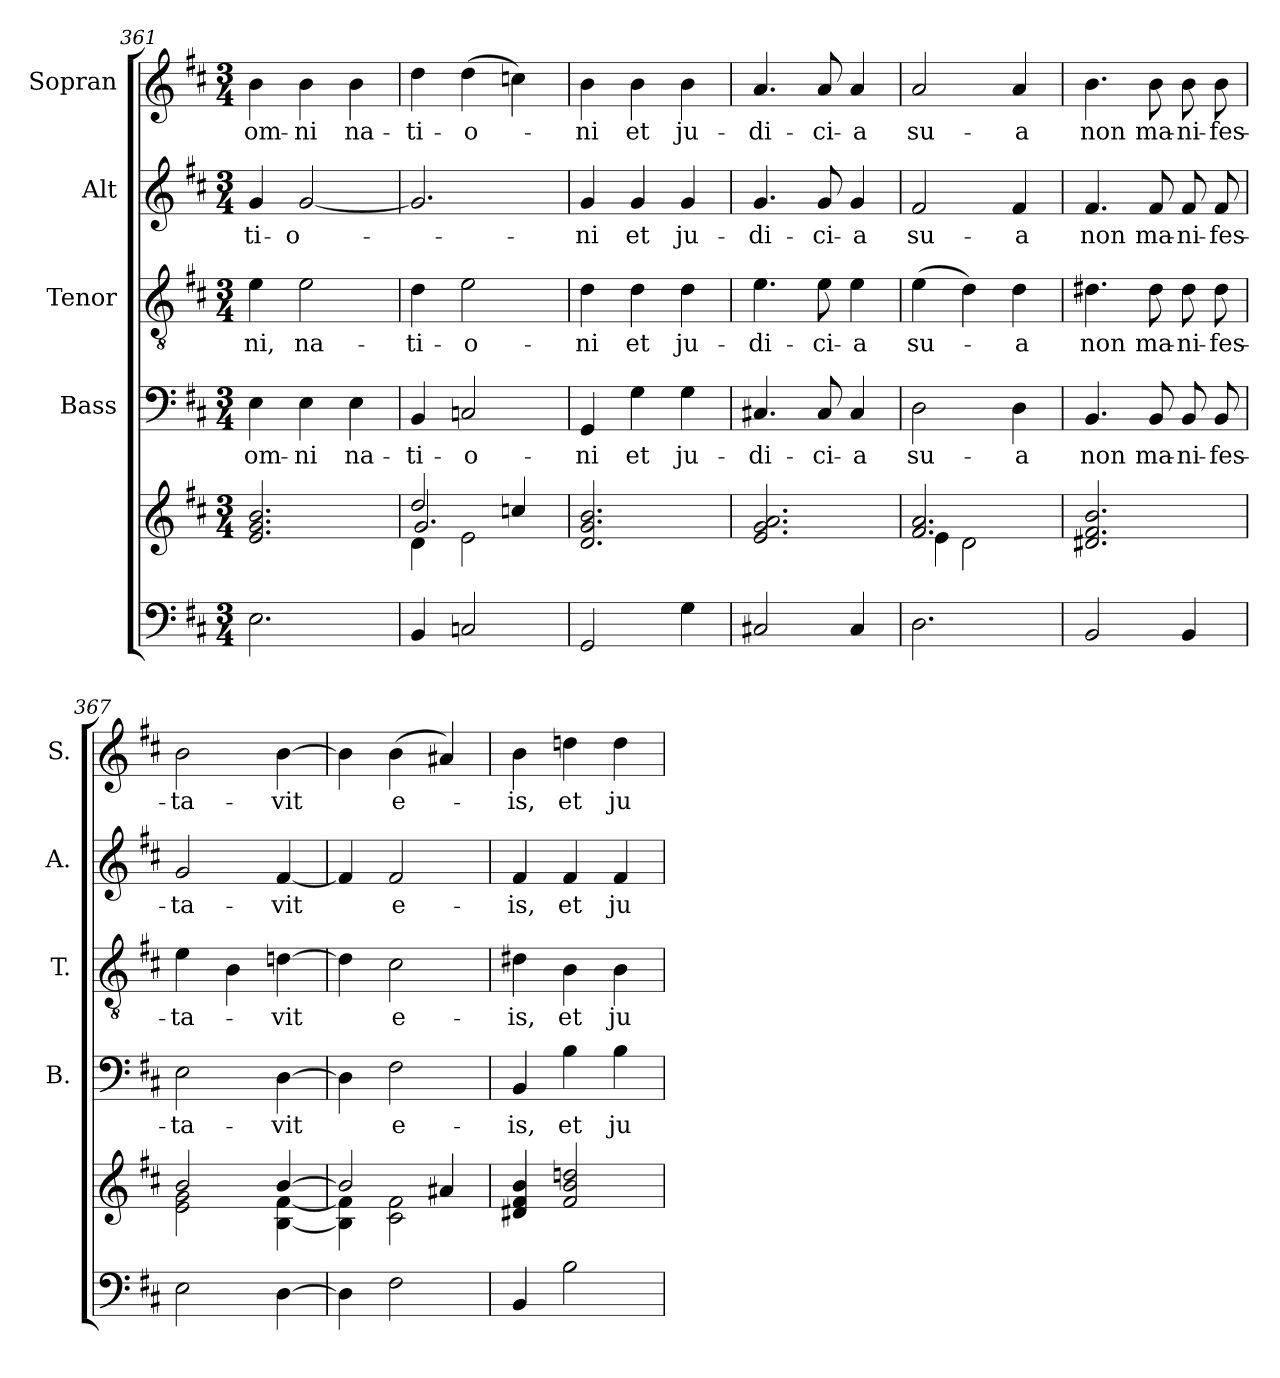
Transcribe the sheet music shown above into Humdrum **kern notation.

**kern	**kern	**kern	**text	**kern	**text	**kern	**text	**kern	**text
*part5	*part5	*part4	*part4	*part3	*part3	*part2	*part2	*part1	*part1
*staff6	*staff5	*staff4	*staff4	*staff3	*staff3	*staff2	*staff2	*staff1	*staff1
*	*	*I"Bass	*	*I"Tenor	*	*I"Alt	*	*I"Sopran	*
*	*	*I'B.	*	*I'T.	*	*I'A.	*	*I'S.	*
*clefF4	*clefG2	*clefF4	*	*clefGv2	*	*clefG2	*	*clefG2	*
*k[f#c#]	*k[f#c#]	*k[f#c#]	*	*k[f#c#]	*	*k[f#c#]	*	*k[f#c#]	*
*D:	*D:	*D:	*	*D:	*	*D:	*	*D:	*
*M3/4	*M3/4	*M3/4	*	*M3/4	*	*M3/4	*	*M3/4	*
=361	=361	=361	=361	=361	=361	=361	=361	=361	=361
!	!	!	!LO:LY:b	!	!LO:LY:b	!	!LO:LY:b	!	!LO:LY:b
2.E\	2.e/ 2.g/ 2.b/	4E\	om-	4e\	-ni,	4g/	-ti-	4b\	om-
!	!	!	!LO:LY:b	!	!LO:LY:b	!	!LO:LY:b	!	!LO:LY:b
.	.	4E\	-ni	2e\	na-	[2g/	-o-	4b\	-ni
!	!	!	!LO:LY:b	!	!	!	!	!	!LO:LY:b
.	.	4E\	na-	.	.	.	.	4b\	na-
!!LO:LB:g=z
=362	=362	=362	=362	=362	=362	=362	=362	=362	=362
*	*^	*	*	*	*	*	*	*	*
*	*	*^	*	*	*	*	*	*	*	*
!	!	!	!	!	!LO:LY:b	!	!LO:LY:b	!	!	!	!LO:LY:b
4BB/	2dd/	4d\	2.g/	4BB/	-ti-	4d\	-ti-	2.g/]	.	4dd\	-ti-
!	!	!	!	!	!LO:LY:b	!	!LO:LY:b	!	!	!	!LO:LY:b
2Cn/	.	2e\	.	2Cn/	-o-	2e\	-o-	.	.	(>4dd\	-o-
.	4ccn/	.	.	.	.	.	.	.	.	4ccn\)	.
*	*v	*v	*v	*	*	*	*	*	*	*	*
=363	=363	=363	=363	=363	=363	=363	=363	=363	=363
!	!	!	!LO:LY:b	!	!LO:LY:b	!	!LO:LY:b	!	!LO:LY:b
2GG/	2.d/ 2.g/ 2.b/	4GG/	-ni	4d\	-ni	4g/	-ni	4b\	-ni
!	!	!	!LO:LY:b	!	!LO:LY:b	!	!LO:LY:b	!	!LO:LY:b
.	.	4G\	et	4d\	et	4g/	et	4b\	et
!	!	!	!LO:LY:b	!	!LO:LY:b	!	!LO:LY:b	!	!LO:LY:b
4G\	.	4G\	ju-	4d\	ju-	4g/	ju-	4b\	ju-
=364	=364	=364	=364	=364	=364	=364	=364	=364	=364
!	!	!	!LO:LY:b	!	!LO:LY:b	!	!LO:LY:b	!	!LO:LY:b
2C#X/	2.e/ 2.g/ 2.a/	4.C#X/	-di-	4.e\	-di-	4.g/	-di-	4.a/	-di-
!	!	!	!LO:LY:b	!	!LO:LY:b	!	!LO:LY:b	!	!LO:LY:b
.	.	8C#/	-ci-	8e\	-ci-	8g/	-ci-	8a/	-ci-
!	!	!	!LO:LY:b	!	!LO:LY:b	!	!LO:LY:b	!	!LO:LY:b
4C#/	.	4C#/	-a	4e\	-a	4g/	-a	4a/	-a
=365	=365	=365	=365	=365	=365	=365	=365	=365	=365
*	*^	*	*	*	*	*	*	*	*
!	!	!	!	!LO:LY:b	!	!LO:LY:b	!	!LO:LY:b	!	!LO:LY:b
2.D\	2.f#/ 2.a/	4e\	2D\	su-	(>4e\	su-	2f#/	su-	2a/	su-
.	.	2d\	.	.	4d\)	.	.	.	.	.
!	!	!	!	!LO:LY:b	!	!LO:LY:b	!	!LO:LY:b	!	!LO:LY:b
.	.	.	4D\	-a	4d\	-a	4f#/	-a	4a/	-a
*	*v	*v	*	*	*	*	*	*	*	*
=366	=366	=366	=366	=366	=366	=366	=366	=366	=366
!	!	!	!LO:LY:b	!	!LO:LY:b	!	!LO:LY:b	!	!LO:LY:b
2BB/	2.d#X/ 2.f#/ 2.b/	4.BB/	non	4.d#X\	non	4.f#/	non	4.b\	non
!	!	!	!LO:LY:b	!	!LO:LY:b	!	!LO:LY:b	!	!LO:LY:b
.	.	8BB/	ma-	8d#\	ma-	8f#/	ma-	8b\	ma-
!	!	!	!LO:LY:b	!	!LO:LY:b	!	!LO:LY:b	!	!LO:LY:b
4BB/	.	8BB/	-ni-	8d#\	-ni-	8f#/	-ni-	8b\	-ni-
!	!	!	!LO:LY:b	!	!LO:LY:b	!	!LO:LY:b	!	!LO:LY:b
.	.	8BB/	-fes-	8d#\	-fes-	8f#/	-fes-	8b\	-fes-
=367	=367	=367	=367	=367	=367	=367	=367	=367	=367
*	*^	*	*	*	*	*	*	*	*
!	!	!	!	!LO:LY:b	!	!LO:LY:b	!	!LO:LY:b	!	!LO:LY:b
2E\	2b/	2e\ 2g\	2E\	-ta-	4e\	-ta-	2g/	-ta-	2b\	-ta-
.	.	.	.	.	4B\	.	.	.	.	.
!	!	!	!	!LO:LY:b	!	!LO:LY:b	!	!LO:LY:b	!	!LO:LY:b
[4D\	[>4b/	[<4B\ [<4f#\	[4D\	-vit	[4dn\	-vit	[4f#/	-vit	[4b\	-vit
=368	=368	=368	=368	=368	=368	=368	=368	=368	=368	=368
4D\]	2b/]	4B\] 4f#\]	4D\]	.	4d\]	.	4f#/]	.	4b\]	.
!	!	!	!	!LO:LY:b	!	!LO:LY:b	!	!LO:LY:b	!	!LO:LY:b
2F#\	.	2c#\ 2f#\	2F#\	e-	2c#\	e-	2f#/	e-	(>4b\	e-
.	4a#X/	.	.	.	.	.	.	.	4a#X/)	.
*	*v	*v	*	*	*	*	*	*	*	*
=369	=369	=369	=369	=369	=369	=369	=369	=369	=369
!	!	!	!LO:LY:b	!	!LO:LY:b	!	!LO:LY:b	!	!LO:LY:b
4BB/	4d#X/ 4f#/ 4b/	4BB/	-is,	4d#X\	-is,	4f#/	-is,	4b\	-is,
!	!	!	!LO:LY:b	!	!LO:LY:b	!	!LO:LY:b	!	!LO:LY:b
2B\	2f#/ 2b/ 2ddn/	4B\	et	4B\	et	4f#/	et	4ddn\	et
!	!	!	!LO:LY:b	!	!LO:LY:b	!	!LO:LY:b	!	!LO:LY:b
.	.	4B\	ju-	4B\	ju-	4f#/	ju-	4dd\	ju-
=	=	=	=	=	=	=	=	=	=
*-	*-	*-	*-	*-	*-	*-	*-	*-	*-
